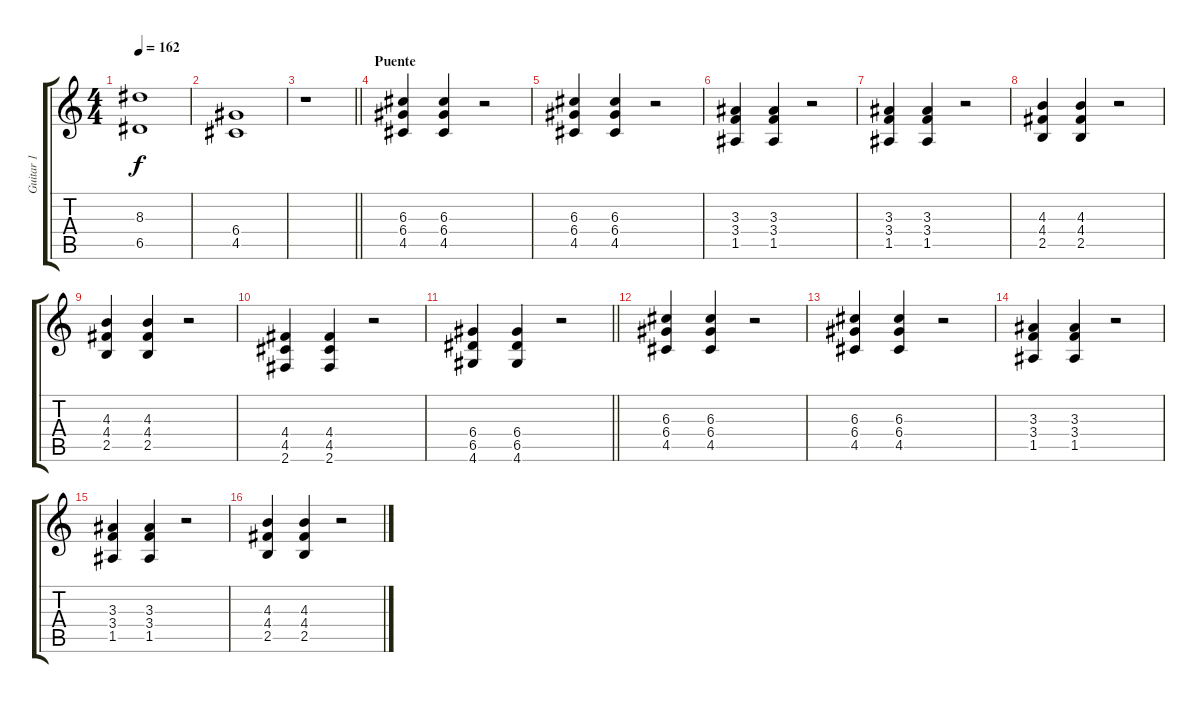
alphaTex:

\track ("Guitar 1" "Guitar 1") {instrument overdrivenguitar}
\staff {score tabs}
\tuning (E4 B3 G3 D3 A2 E2) {hide}
\ts (4 4)
\tempo 162
\clef g2
\ks c
(8.3 6.5).1{dy f} |
(6.4 4.5).1 |
\barLineRight lightlight
r.1 |
\section ("" "Puente")
(6.3 6.4 4.5).4 (6.3 6.4 4.5).4 r.2 |
(6.3 6.4 4.5).4 (6.3 6.4 4.5).4 r.2 |
(3.3 3.4 1.5).4 (3.3 3.4 1.5).4 r.2 |
(3.3 3.4 1.5).4 (3.3 3.4 1.5).4 r.2 |
(4.3 4.4 2.5).4 (4.3 4.4 2.5).4 r.2 |
(4.3 4.4 2.5).4 (4.3 4.4 2.5).4 r.2 |
(4.4 4.5 2.6).4 (4.4 4.5 2.6).4 r.2 |
\barLineRight lightlight
(6.4 6.5 4.6).4 (6.4 6.5 4.6).4 r.2 |
(6.3 6.4 4.5).4 (6.3 6.4 4.5).4 r.2 |
(6.3 6.4 4.5).4 (6.3 6.4 4.5).4 r.2 |
(3.3 3.4 1.5).4 (3.3 3.4 1.5).4 r.2 |
(3.3 3.4 1.5).4 (3.3 3.4 1.5).4 r.2 |
(4.3 4.4 2.5).4 (4.3 4.4 2.5).4 r.2
